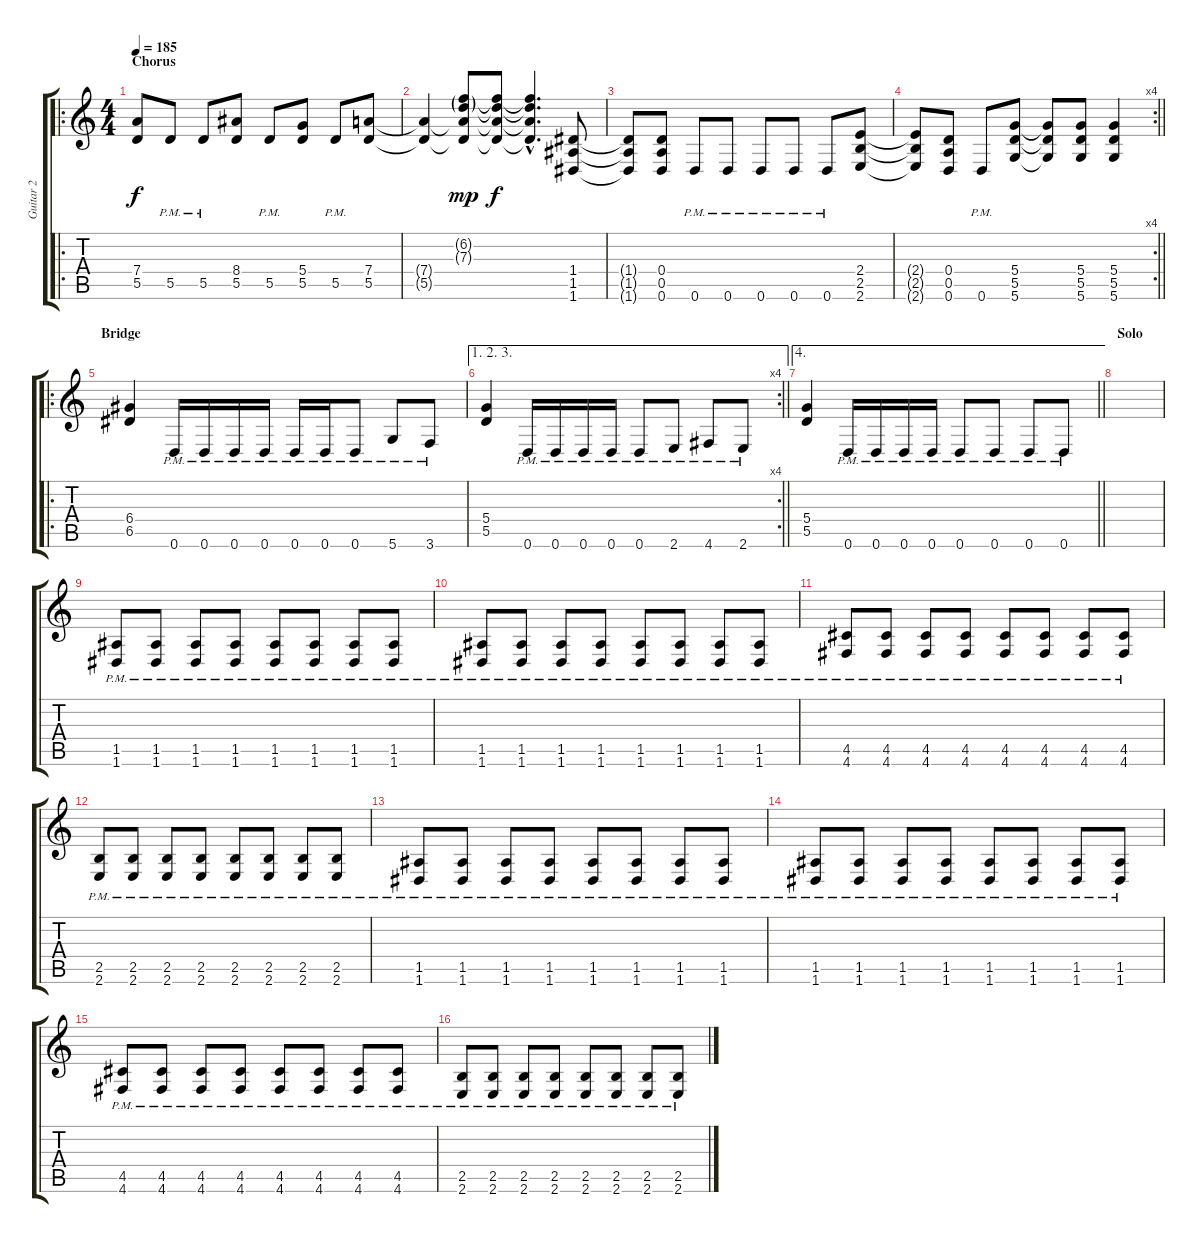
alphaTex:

\track ("Guitar 2" "Guitar 2") {instrument overdrivenguitar}
\staff {score tabs}
\tuning (E4 B3 G3 D3 A2 D2) {hide}
\ro
\ts (4 4)
\section ("" "Chorus")
\tempo 185
\clef g2
\ks c
(7.4 5.5).8{dy f} 5.5{pm}.8 5.5{pm}.8 (8.4 5.5).8 5.5{pm}.8 (5.4 5.5).8 5.5{pm}.8 (7.4 5.5).8 |
(7.4{t} 5.5{t}).4 (6.2{g} 7.3{g} 7.4{t} 5.5{t}).8{dy mp} (6.2{t} 7.3{t} 7.4{t} 5.5{t}).8{dy f} (6.2{hac t} 7.3{hac t} 7.4{hac t} 5.5{hac t}).4{d} (1.4 1.5 1.6).8 |
(1.4{t} 1.5{t} 1.6{t}).8 (0.4 0.5 0.6).8 0.6{pm}.8 0.6{pm}.8 0.6{pm}.8 0.6{pm}.8 0.6{pm}.8 (2.4 2.5 2.6).8 |
\rc 4
\barLineRight lightlight
(2.4{t} 2.5{t} 2.6{t}).8 (0.4 0.5 0.6).8 0.6{pm}.8 (5.4 5.5 5.6).8 (5.4{t} 5.5{t} 5.6{t}).8 (5.4 5.5 5.6).8 (5.4 5.5 5.6).4 |
\ro
\section ("" "Bridge")
(6.4 6.5).4 0.6{pm}.16 0.6{pm}.16 0.6{pm}.16 0.6{pm}.16 0.6{pm}.16 0.6{pm}.16 0.6{pm}.8 5.6{pm}.8 3.6{pm}.8 |
\ae (1 2 3)
\rc 4
\barLineRight lightlight
(5.4 5.5).4 0.6{pm}.16 0.6{pm}.16 0.6{pm}.16 0.6{pm}.16 0.6{pm}.8 2.6{pm}.8 4.6{pm}.8 2.6{pm}.8 |
\ae 4
\barLineRight lightlight
(5.4 5.5).4 0.6{pm}.16 0.6{pm}.16 0.6{pm}.16 0.6{pm}.16 0.6{pm}.8 0.6{pm}.8 0.6{pm}.8 0.6{pm}.8 |
\section ("" "Solo")
|
(1.5{pm} 1.6{pm}).8 (1.5{pm} 1.6{pm}).8 (1.5{pm} 1.6{pm}).8 (1.5{pm} 1.6{pm}).8 (1.5{pm} 1.6{pm}).8 (1.5{pm} 1.6{pm}).8 (1.5{pm} 1.6{pm}).8 (1.5{pm} 1.6{pm}).8 |
(1.5{pm} 1.6{pm}).8 (1.5{pm} 1.6{pm}).8 (1.5{pm} 1.6{pm}).8 (1.5{pm} 1.6{pm}).8 (1.5{pm} 1.6{pm}).8 (1.5{pm} 1.6{pm}).8 (1.5{pm} 1.6{pm}).8 (1.5{pm} 1.6{pm}).8 |
(4.5{pm} 4.6{pm}).8 (4.5{pm} 4.6{pm}).8 (4.5{pm} 4.6{pm}).8 (4.5{pm} 4.6{pm}).8 (4.5{pm} 4.6{pm}).8 (4.5{pm} 4.6{pm}).8 (4.5{pm} 4.6{pm}).8 (4.5{pm} 4.6{pm}).8 |
(2.5{pm} 2.6{pm}).8 (2.5{pm} 2.6{pm}).8 (2.5{pm} 2.6{pm}).8 (2.5{pm} 2.6{pm}).8 (2.5{pm} 2.6{pm}).8 (2.5{pm} 2.6{pm}).8 (2.5{pm} 2.6{pm}).8 (2.5{pm} 2.6{pm}).8 |
(1.5{pm} 1.6{pm}).8 (1.5{pm} 1.6{pm}).8 (1.5{pm} 1.6{pm}).8 (1.5{pm} 1.6{pm}).8 (1.5{pm} 1.6{pm}).8 (1.5{pm} 1.6{pm}).8 (1.5{pm} 1.6{pm}).8 (1.5{pm} 1.6{pm}).8 |
(1.5{pm} 1.6{pm}).8 (1.5{pm} 1.6{pm}).8 (1.5{pm} 1.6{pm}).8 (1.5{pm} 1.6{pm}).8 (1.5{pm} 1.6{pm}).8 (1.5{pm} 1.6{pm}).8 (1.5{pm} 1.6{pm}).8 (1.5{pm} 1.6{pm}).8 |
(4.5{pm} 4.6{pm}).8 (4.5{pm} 4.6{pm}).8 (4.5{pm} 4.6{pm}).8 (4.5{pm} 4.6{pm}).8 (4.5{pm} 4.6{pm}).8 (4.5{pm} 4.6{pm}).8 (4.5{pm} 4.6{pm}).8 (4.5{pm} 4.6{pm}).8 |
(2.5{pm} 2.6{pm}).8 (2.5{pm} 2.6{pm}).8 (2.5{pm} 2.6{pm}).8 (2.5{pm} 2.6{pm}).8 (2.5{pm} 2.6{pm}).8 (2.5{pm} 2.6{pm}).8 (2.5{pm} 2.6{pm}).8 (2.5{pm} 2.6{pm}).8
